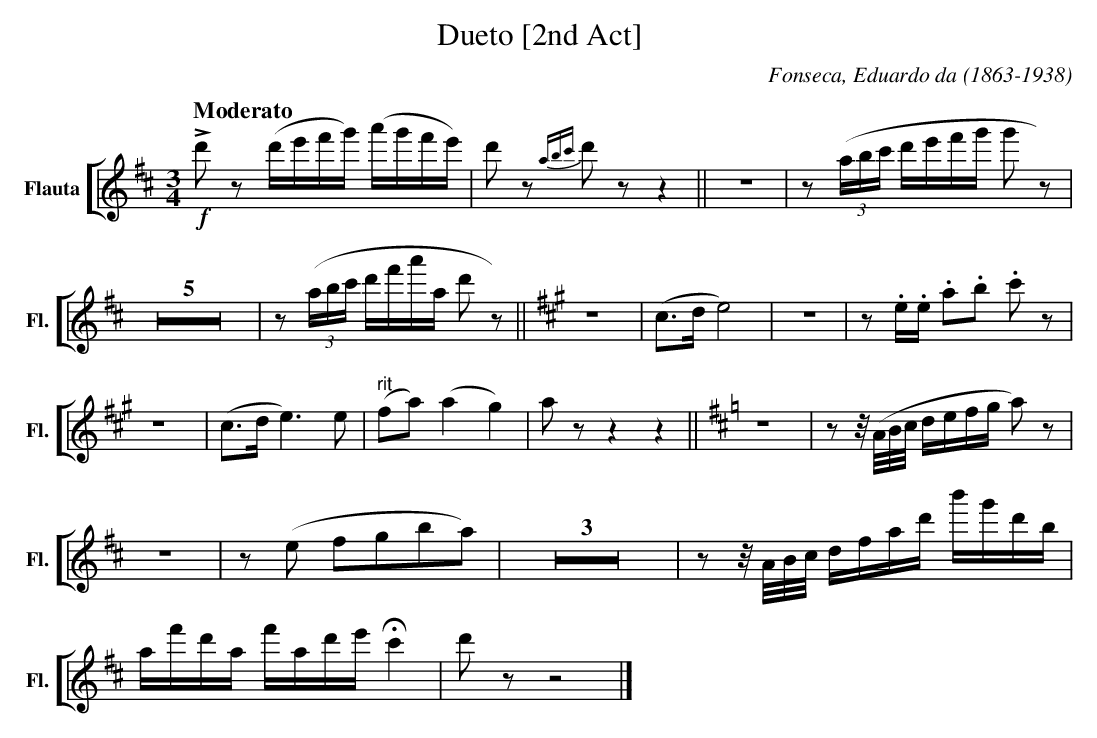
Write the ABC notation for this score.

X:1
T:Dueto [2nd Act]
C:Fonseca, Eduardo da (1863-1938)
M:3/4
L:1/4
K:D
V: 1 clef=treble name="Flauta" sname="Fl."
%%staves [ 1 ]
[Q:"Moderato"] \
  !f! !>!d'/z/ (d'//e'//f'//g'//) (a'//g'//f'//e'//) | d'/z/ {abc'}d'/z/z || Z | \
   z/((3a//b//c'// d'//e'//f'//g'// g'/z/ )| Z5 |z/((3a//b//c'// d'//f'//a'//a// d'/z/ )||\
  [K: A]Z|(c/>d/e2)|Z |z/.e//.e// .a/.b/ .c'/z/ | Z|(c/>d/e>)e | "^rit" (f/a/)(ag) | a/z/zz||\
  [K: D]Z |z/z///(A///B///c/// d//e//f//g// a/)z/ | Z| z/(e/ f/g/b/a/) | Z3|z/z///A///B///c/// d//f//a//d'// b'//g'//d'//b// | \
   a//f'//d'//a// f'//a//d'//e'//!fermata!c' | d'/z/z2 |] \
